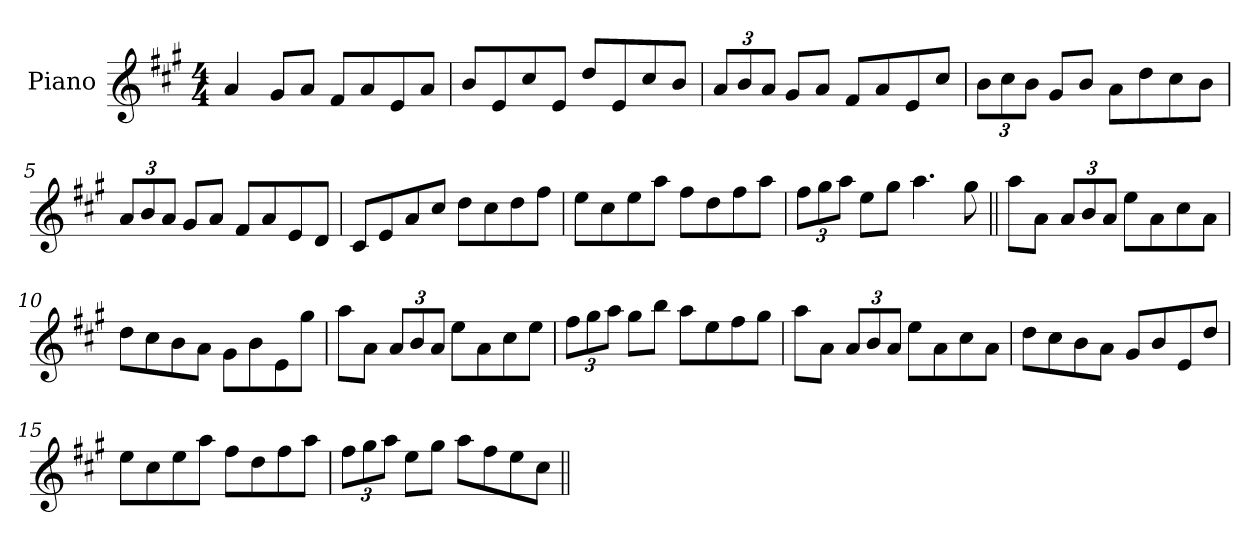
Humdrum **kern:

**kern
*part1
*staff1
*I"Piano
*I'Pno
*clefG2
*k[f#c#g#]
*A:
*M4/4
=1
4a/
8g#/L
8a/J
8f#/L
8a/
8e/
8a/J
=2
8b/L
8e/
8cc#/
8e/J
8dd/L
8e/
8cc#/
8b/J
=3
12a/L
12b/
12a/J
8g#/L
8a/J
8f#/L
8a/
8e/
8cc#/J
=4
12b\L
12cc#\
12b\J
8g#/L
8b/J
8a\L
8dd\
8cc#\
8b\J
!!LO:LB:g=z
=5
12a/L
12b/
12a/J
8g#/L
8a/J
8f#/L
8a/
8e/
8d/J
=6
8c#/L
8e/
8a/
8cc#/J
8dd\L
8cc#\
8dd\
8ff#\J
=7
8ee\L
8cc#\
8ee\
8aa\J
8ff#\L
8dd\
8ff#\
8aa\J
=8
12ff#\L
12gg#\
12aa\J
8ee\L
8gg#\J
4.aa\
8gg#\
!!LO:LB:g=z
=9||
8aa\L
8a\J
12a/L
12b/
12a/J
8ee\L
8a\
8cc#\
8a\J
=10
8dd\L
8cc#\
8b\
8a\J
8g#\L
8b\
8e\
8gg#\J
=11
8aa\L
8a\J
12a/L
12b/
12a/J
8ee\L
8a\
8cc#\
8ee\J
=12
12ff#\L
12gg#\
12aa\J
8gg#\L
8bb\J
8aa\L
8ee\
8ff#\
8gg#\J
!!LO:LB:g=z
=13
8aa\L
8a\J
12a/L
12b/
12a/J
8ee\L
8a\
8cc#\
8a\J
=14
8dd\L
8cc#\
8b\
8a\J
8g#/L
8b/
8e/
8dd/J
=15
8ee\L
8cc#\
8ee\
8aa\J
8ff#\L
8dd\
8ff#\
8aa\J
=16
12ff#\L
12gg#\
12aa\J
8ee\L
8gg#\J
8aa\L
8ff#\
8ee\
8cc#\J
=||
*-
